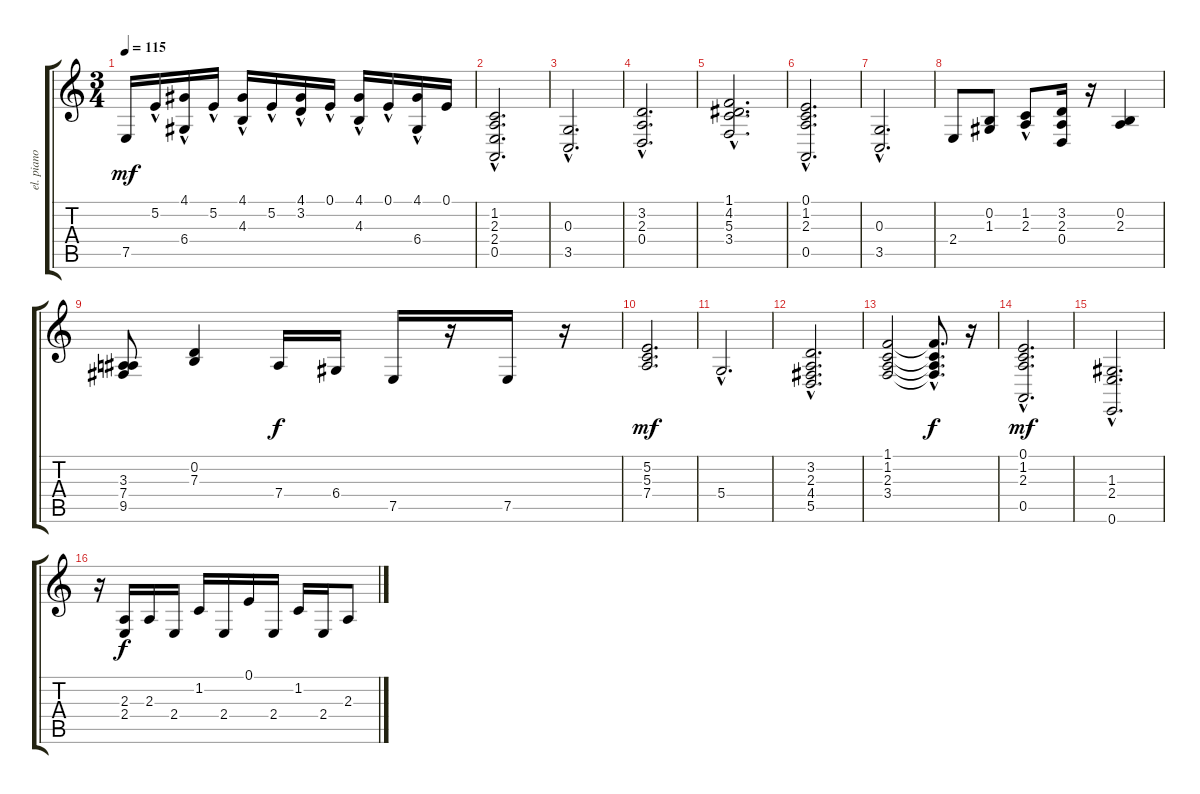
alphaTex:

\track ("el. piano 1" "el. piano ") {instrument churchorgan}
\staff {score tabs}
\tuning (E4 B3 G3 D3 A2 E2) {hide}
\ts (3 4)
\tempo 115
\clef g2
\ks c
7.5.16{dy mf} 5.2{hac}.16 (4.1{hac} 6.4{hac}).16 5.2{hac}.16 (4.1{hac} 4.3{hac}).16 5.2{hac}.16 (4.1{hac} 3.2{hac}).16 0.1{hac}.16 (4.1{hac} 4.3{hac}).16 0.1{hac}.16 (4.1{hac} 6.4{hac}).16 0.1.16 |
(1.2 2.3{hac} 2.4 0.5{hac}).2{d} |
(0.3{hac} 3.5{hac}).2{d} |
(3.2{hac} 2.3{hac} 0.4{hac}).2{d} |
(1.1{hac} 4.2{hac} 5.3{hac} 3.4{hac}).2{d} |
(0.1 1.2 2.3{hac} 0.5{hac}).2{d} |
(0.3{hac} 3.5{hac}).2{d} |
2.4.8 (0.2 1.3).8 (1.2 2.3{hac}).8 (3.2 2.3 0.4).16 r.16 (0.2 2.3).4 |
(3.3 7.4 9.5).8 (0.2 7.3).4 7.4.16{dy f} 6.4.16 7.5.16 r.16 7.5.16 r.16 |
(5.2 5.3 7.4).2{d dy mf} |
5.4{hac}.2{d} |
(3.2{hac} 2.3{hac} 4.4{hac} 5.5{hac}).2{d} |
(1.1 1.2 2.3 3.4).2 (1.1{hac t} 1.2{hac t} 2.3{hac t} 3.4{hac t}).8{d dy f} r.16 |
(0.1 1.2{hac} 2.3{hac} 0.5{hac}).2{d dy mf} |
(1.3{hac} 2.4{hac} 0.6{hac}).2{d} |
r.16 (2.3 2.4).16{dy f} 2.3.16 2.4.16 1.2.16 2.4.16 0.1.16 2.4.16 1.2.16 2.4.16 2.3.8
